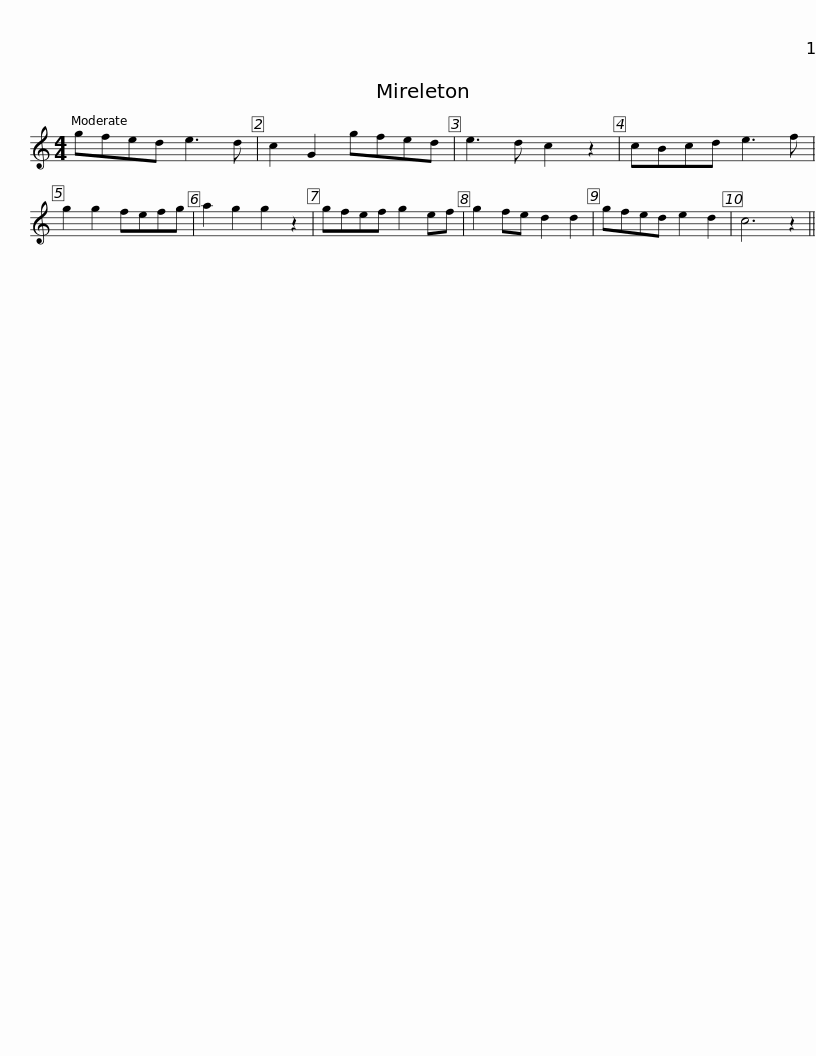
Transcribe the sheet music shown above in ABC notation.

X:1
L:1/8
M:4/4
I:linebreak $
K:C
V:1 treble
V:1
 gfed e3 d | c2 G2 gfed | e3 d c2 z2 | cBcd e3 f | g2 g2 fefg | %5
 a2 g2 g2 z2 | gfef g2 ef |$ g2 fe d2 d2 | gfed e2 d2 | c6 z2 || %10
